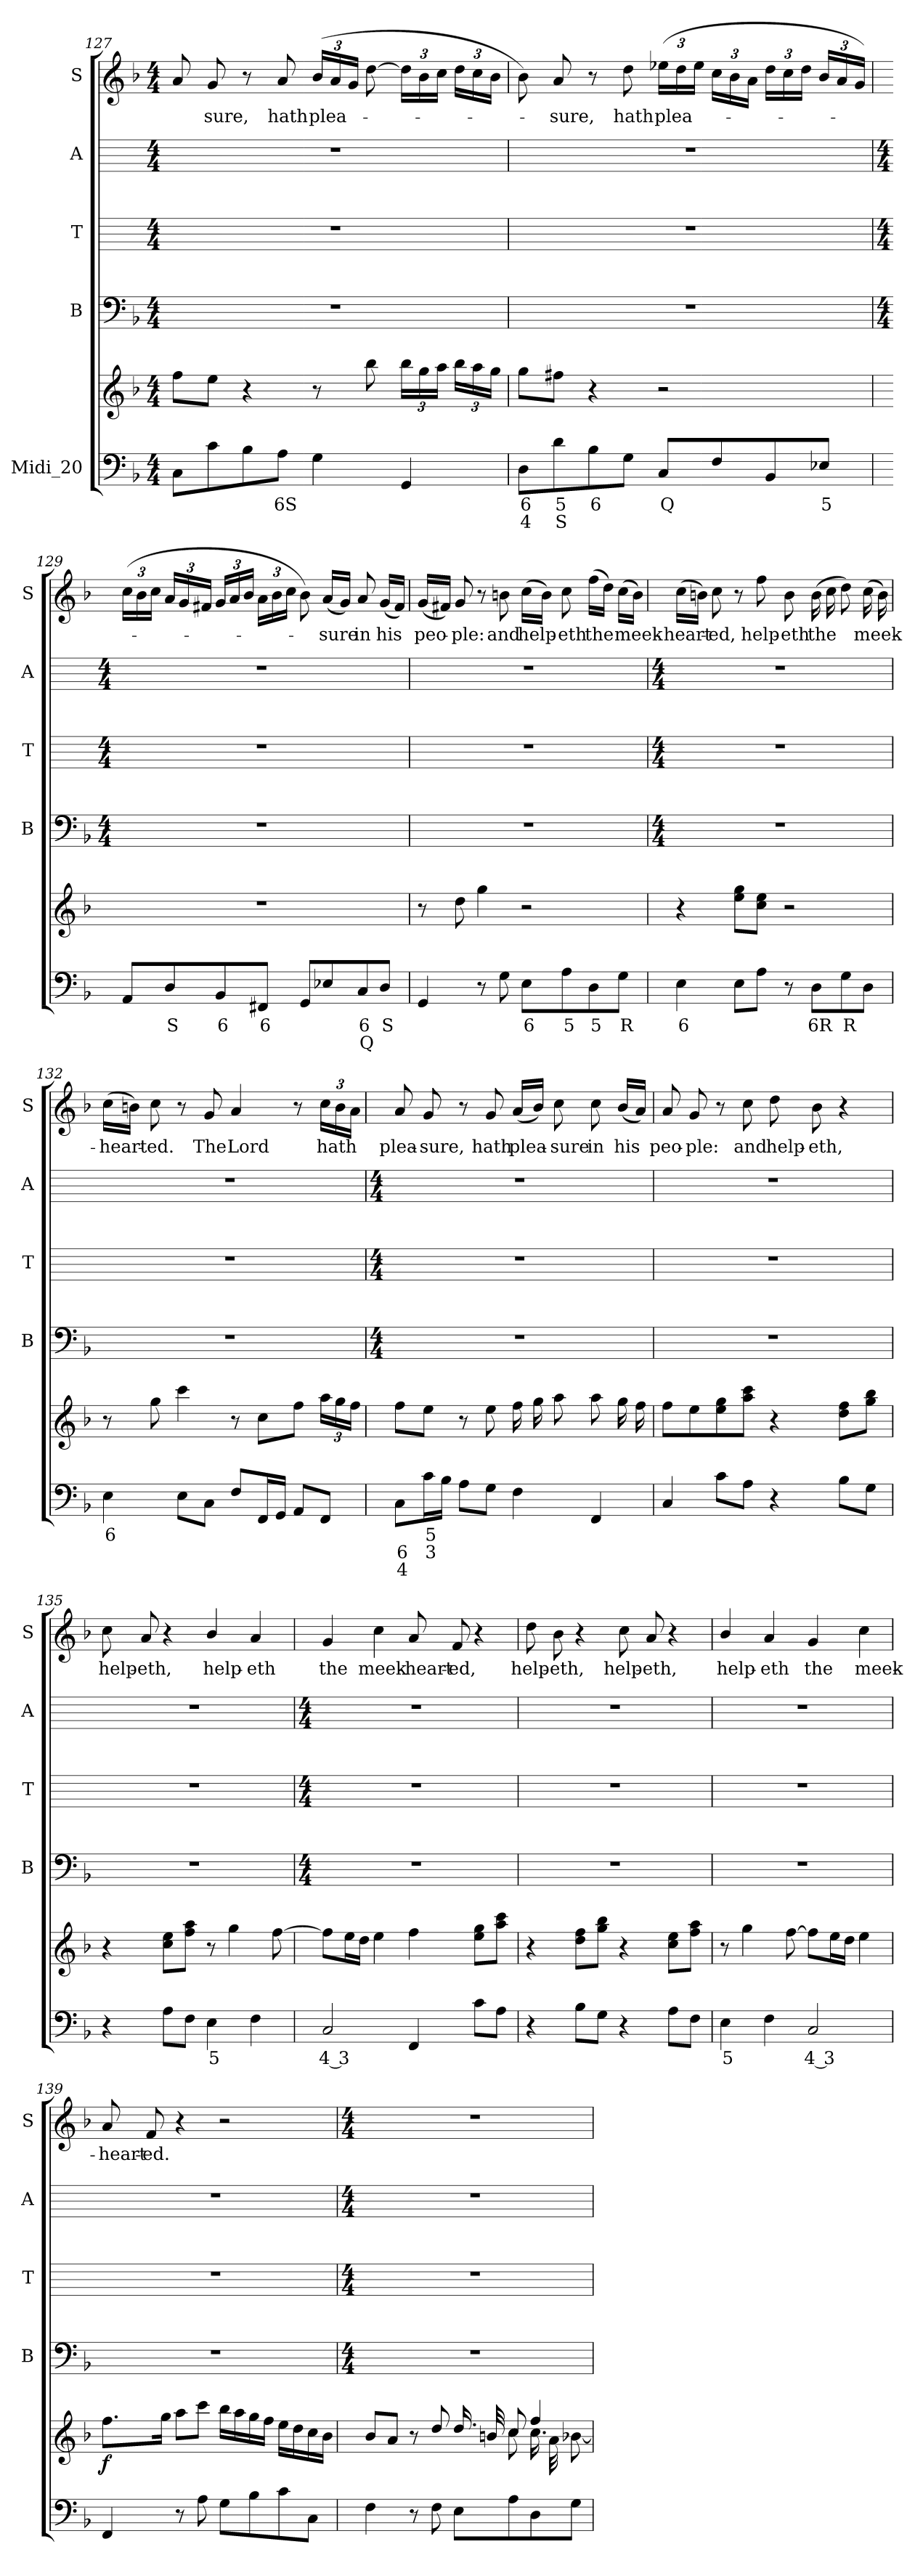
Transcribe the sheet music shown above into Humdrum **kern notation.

**kern	**text	**text	**text	**kern	**dynam	**kern	**kern	**kern	**kern	**text
*part5	*part5	*part5	*part5	*part5	*part5	*part4	*part3	*part2	*part1	*part1
*staff6	*staff6	*staff6	*staff6	*staff5	*staff5/6	*staff4	*staff3	*staff2	*staff1	*staff1
*I"Midi_20	*	*	*	*	*	*I"B	*I"T	*I"A	*I"S	*
*	*	*	*	*	*	*I'B	*I'T	*I'A	*I'S	*
!!LO:LB:g=z
*clefF4	*	*	*	*clefG2	*	*clefF4	*	*	*clefG2	*
*k[b-]	*	*	*	*k[b-]	*	*k[b-]	*	*	*k[b-]	*
*F:	*	*	*	*F:	*	*F:	*	*	*F:	*
*M4/4	*	*	*	*M4/4	*	*M4/4	*M4/4	*M4/4	*M4/4	*
=127	=127	=127	=127	=127	=127	=127	=127	=127	=127	=127
8CL	.	.	.	8ffL	.	1r	1r	1r	8a	.
!	!	!	!	!	!	!	!	!	!	!LO:LY:b
8c	.	.	.	8eeJ	.	.	.	.	8g	sure,
8B-	.	.	.	4r	.	.	.	.	8r	.
!	!LO:LY:b	!	!	!	!	!	!	!	!	!LO:LY:b
8AJ	6S	.	.	.	.	.	.	.	8a	hath
!	!	!	!	!	!	!	!	!	!	!LO:LY:b
4G	.	.	.	8r	.	.	.	.	(>24b-LL	plea-
.	.	.	.	.	.	.	.	.	24a	.
.	.	.	.	.	.	.	.	.	24gJJ	.
.	.	.	.	8bb-	.	.	.	.	[8dd	.
4GG	.	.	.	24bb-LL	.	.	.	.	24ddLL]	.
.	.	.	.	24gg	.	.	.	.	24b-	.
.	.	.	.	24aaJJ	.	.	.	.	24ccJJ	.
.	.	.	.	24bb-LL	.	.	.	.	24ddLL	.
.	.	.	.	24aa	.	.	.	.	24cc	.
.	.	.	.	24ggJJ	.	.	.	.	24b-JJ	.
=128	=128	=128	=128	=128	=128	=128	=128	=128	=128	=128
!	!LO:LY:b	!LO:LY:b	!	!	!	!	!	!	!	!
8DL	6	4	.	8ggL	.	1r	1r	1r	8b-)	.
!	!LO:LY:b	!LO:LY:b	!	!	!	!	!	!	!	!LO:LY:b
8d	5	S	.	8ff#XJ	.	.	.	.	8a	sure,
!	!LO:LY:b	!	!	!	!	!	!	!	!	!
8B-	6	.	.	4r	.	.	.	.	8r	.
!	!	!	!	!	!	!	!	!	!	!LO:LY:b
8GJ	.	.	.	.	.	.	.	.	8dd	hath
!	!LO:LY:b	!	!	!	!	!	!	!	!	!LO:LY:b
8C/L	Q	.	.	2r	.	.	.	.	(>24ee-XLL	plea-
.	.	.	.	.	.	.	.	.	24dd	.
.	.	.	.	.	.	.	.	.	24ee-JJ	.
8F/	.	.	.	.	.	.	.	.	24ccLL	.
.	.	.	.	.	.	.	.	.	24b-	.
.	.	.	.	.	.	.	.	.	24aJJ	.
8BB-/	.	.	.	.	.	.	.	.	24ddLL	.
.	.	.	.	.	.	.	.	.	24cc	.
.	.	.	.	.	.	.	.	.	24ddJJ	.
!	!LO:LY:b	!	!	!	!	!	!	!	!	!
8E-X/J	5	.	.	.	.	.	.	.	24b-LL	.
.	.	.	.	.	.	.	.	.	24a	.
.	.	.	.	.	.	.	.	.	24gJJ)	.
!!LO:LB:g=z
=129	=129	=129	=129	=129	=129	=129	=129	=129	=129	=129
*	*	*	*	*	*	*M4/4	*M4/4	*M4/4	*	*
8AAL	.	.	.	1r	.	1r	1r	1r	(>24ccLL	.
.	.	.	.	.	.	.	.	.	24b-	.
.	.	.	.	.	.	.	.	.	24ccJJ	.
!	!LO:LY:b	!	!	!	!	!	!	!	!	!
8D	S	.	.	.	.	.	.	.	24aLL	.
.	.	.	.	.	.	.	.	.	24g	.
.	.	.	.	.	.	.	.	.	24f#XJJ	.
!	!LO:LY:b	!	!	!	!	!	!	!	!	!
8BB-	6	.	.	.	.	.	.	.	24gLL	.
.	.	.	.	.	.	.	.	.	24a	.
.	.	.	.	.	.	.	.	.	24b-JJ	.
!	!LO:LY:b	!	!	!	!	!	!	!	!	!
8FF#XJ	6	.	.	.	.	.	.	.	24aLL	.
.	.	.	.	.	.	.	.	.	24b-	.
.	.	.	.	.	.	.	.	.	24ccJJ	.
8GGL	.	.	.	.	.	.	.	.	8b-)	.
!	!	!	!	!	!	!	!	!	!	!LO:LY:b
8E-X	.	.	.	.	.	.	.	.	(<16aLL	sure
.	.	.	.	.	.	.	.	.	16gJJ)	.
!	!LO:LY:b	!LO:LY:b	!	!	!	!	!	!	!	!LO:LY:b
8C	6	Q	.	.	.	.	.	.	8a	in
!	!LO:LY:b	!	!	!	!	!	!	!	!	!LO:LY:b
8DJ	S	.	.	.	.	.	.	.	(<16gLL	his
.	.	.	.	.	.	.	.	.	16f#JJ)	.
=130	=130	=130	=130	=130	=130	=130	=130	=130	=130	=130
!	!	!	!	!	!	!	!	!	!	!LO:LY:b
4GG	.	.	.	8r	.	1r	1r	1r	(<16gLL	peo-
.	.	.	.	.	.	.	.	.	16f#XJJ)	.
!	!	!	!	!	!	!	!	!	!	!LO:LY:b
.	.	.	.	8dd	.	.	.	.	8g	ple:
8r	.	.	.	4gg	.	.	.	.	8r	.
!	!	!	!	!	!	!	!	!	!	!LO:LY:b
8G	.	.	.	.	.	.	.	.	8bn	and
!	!LO:LY:b	!	!	!	!	!	!	!	!	!LO:LY:b
8EL	6	.	.	2r	.	.	.	.	(>16ccLL	help-
.	.	.	.	.	.	.	.	.	16bJJ)	.
!	!LO:LY:b	!	!	!	!	!	!	!	!	!LO:LY:b
8A	5	.	.	.	.	.	.	.	8cc	eth
!	!LO:LY:b	!	!	!	!	!	!	!	!	!LO:LY:b
8D	5	.	.	.	.	.	.	.	(>16ffLL	the
.	.	.	.	.	.	.	.	.	16ddJJ)	.
!	!LO:LY:b	!	!	!	!	!	!	!	!	!LO:LY:b
8GJ	R	.	.	.	.	.	.	.	(>16ccLL	meek-
.	.	.	.	.	.	.	.	.	16bJJ)	.
!!LO:LB:g=z
=131	=131	=131	=131	=131	=131	=131	=131	=131	=131	=131
*	*	*	*	*	*	*M4/4	*M4/4	*M4/4	*	*
!	!LO:LY:b	!	!	!	!	!	!	!	!	!LO:LY:b
4E	6	.	.	4r	.	1r	1r	1r	(>16ccLL	heart-
.	.	.	.	.	.	.	.	.	16bnJJ)	.
!	!	!	!	!	!	!	!	!	!	!LO:LY:b
.	.	.	.	.	.	.	.	.	8cc	ed,
8EL	.	.	.	8ee 8ggL	.	.	.	.	8r	.
!	!	!	!	!	!	!	!	!	!	!LO:LY:b
8AJ	.	.	.	8cc 8eeJ	.	.	.	.	8ff	help-
!	!	!	!	!	!	!	!	!	!	!LO:LY:b
8r	.	.	.	2r	.	.	.	.	8b	-eth
!	!LO:LY:b	!	!	!	!	!	!	!	!	!LO:LY:b
8DL	6R	.	.	.	.	.	.	.	(>16bLL	the
.	.	.	.	.	.	.	.	.	16cc	.
!	!LO:LY:b	!	!	!	!	!	!	!	!	!
8G	R	.	.	.	.	.	.	.	8ddJ)	.
!	!	!	!	!	!	!	!	!	!	!LO:LY:b
8DJ	.	.	.	.	.	.	.	.	(>16ccLL	meek-
.	.	.	.	.	.	.	.	.	16bJJ)	.
=132	=132	=132	=132	=132	=132	=132	=132	=132	=132	=132
!	!LO:LY:b	!	!	!	!	!	!	!	!	!LO:LY:b
4E	6	.	.	8r	.	1r	1r	1r	(>16ccLL	heart-
.	.	.	.	.	.	.	.	.	16bnJJ)	.
!	!	!	!	!	!	!	!	!	!	!LO:LY:b
.	.	.	.	8gg	.	.	.	.	8cc	ed.
8EL	.	.	.	4ccc	.	.	.	.	8r	.
!	!	!	!	!	!	!	!	!	!	!LO:LY:b
8CJ	.	.	.	.	.	.	.	.	8g	The
!	!	!	!	!	!	!	!	!	!	!LO:LY:b
8FL	.	.	.	8r	.	.	.	.	4a	Lord
16FFL	.	.	.	8ccL	.	.	.	.	.	.
16GGJJ	.	.	.	.	.	.	.	.	.	.
8AAL	.	.	.	8ffJ	.	.	.	.	8r	.
!	!	!	!	!	!	!	!	!	!	!LO:LY:b
8FFJ	.	.	.	24aaLL	.	.	.	.	24ccLL	hath
.	.	.	.	24gg	.	.	.	.	24b	.
.	.	.	.	24ffJJ	.	.	.	.	24aJJ	.
!!LO:LB:g=z
=133	=133	=133	=133	=133	=133	=133	=133	=133	=133	=133
*	*	*	*	*	*	*M4/4	*M4/4	*M4/4	*	*
!	!	!LO:LY:b	!LO:LY:b	!	!	!	!	!	!	!LO:LY:b
8CL	.	6	4	8ffL	.	1r	1r	1r	8a	plea-
!	!LO:LY:b	!LO:LY:b	!	!	!	!	!	!	!	!LO:LY:b
16cL	5	3	.	8eeJ	.	.	.	.	8g	-sure,
16B-JJ	.	.	.	.	.	.	.	.	.	.
8AL	.	.	.	8r	.	.	.	.	8r	.
!	!	!	!	!	!	!	!	!	!	!LO:LY:b
8GJ	.	.	.	8ee	.	.	.	.	8g	hath
!	!	!	!	!	!	!	!	!	!	!LO:LY:b
4F	.	.	.	16ffLL	.	.	.	.	(<16aLL	plea-
.	.	.	.	16gg	.	.	.	.	16b-JJ)	.
!	!	!	!	!	!	!	!	!	!	!LO:LY:b
.	.	.	.	8aaJ	.	.	.	.	8cc	sure
!	!	!	!	!	!	!	!	!	!	!LO:LY:b
4FF	.	.	.	8aaL	.	.	.	.	8cc	in
!	!	!	!	!	!	!	!	!	!	!LO:LY:b
.	.	.	.	16ggL	.	.	.	.	(<16b-LL	his
.	.	.	.	16ffJJ	.	.	.	.	16aJJ)	.
=134	=134	=134	=134	=134	=134	=134	=134	=134	=134	=134
!	!	!	!	!	!	!	!	!	!	!LO:LY:b
4C	.	.	.	8ffL	.	1r	1r	1r	8a	peo-
!	!	!	!	!	!	!	!	!	!	!LO:LY:b
.	.	.	.	8ee	.	.	.	.	8g	-ple:
8cL	.	.	.	8ee 8gg	.	.	.	.	8r	.
!	!	!	!	!	!	!	!	!	!	!LO:LY:b
8AJ	.	.	.	8aa 8cccJ	.	.	.	.	8cc	and
!	!	!	!	!	!	!	!	!	!	!LO:LY:b
4r	.	.	.	4r	.	.	.	.	8dd	help-
!	!	!	!	!	!	!	!	!	!	!LO:LY:b
.	.	.	.	.	.	.	.	.	8b-	-eth,
8B-L	.	.	.	8dd 8ffL	.	.	.	.	4r	.
8GJ	.	.	.	8gg 8bb-J	.	.	.	.	.	.
=135	=135	=135	=135	=135	=135	=135	=135	=135	=135	=135
!	!	!	!	!	!	!	!	!	!	!LO:LY:b
4r	.	.	.	4r	.	1r	1r	1r	8cc	help-
!	!	!	!	!	!	!	!	!	!	!LO:LY:b
.	.	.	.	.	.	.	.	.	8a	-eth,
8AL	.	.	.	8cc 8eeL	.	.	.	.	4r	.
8FJ	.	.	.	8ff 8aaJ	.	.	.	.	.	.
!	!LO:LY:b	!	!	!	!	!	!	!	!	!LO:LY:b
4E	5	.	.	8r	.	.	.	.	4b-/	help-
.	.	.	.	4gg	.	.	.	.	.	.
!	!	!	!	!	!	!	!	!	!	!LO:LY:b
4F	.	.	.	.	.	.	.	.	4a	-eth
.	.	.	.	[8ff	.	.	.	.	.	.
!!LO:LB:g=z
=136	=136	=136	=136	=136	=136	=136	=136	=136	=136	=136
*	*	*	*	*	*	*M4/4	*M4/4	*M4/4	*	*
!	!LO:LY:b	!	!	!	!	!	!	!	!	!LO:LY:b
2C	4 3	.	.	8ffL]	.	1r	1r	1r	4g	the
.	.	.	.	16eeL	.	.	.	.	.	.
.	.	.	.	16ddJJ	.	.	.	.	.	.
!	!	!	!	!	!	!	!	!	!	!LO:LY:b
.	.	.	.	4ee	.	.	.	.	4cc	meek-
!	!	!	!	!	!	!	!	!	!	!LO:LY:b
4FF	.	.	.	4ff	.	.	.	.	8a	-heart-
!	!	!	!	!	!	!	!	!	!	!LO:LY:b
.	.	.	.	.	.	.	.	.	8f	-ed,
8cL	.	.	.	8ee 8ggL	.	.	.	.	4r	.
8AJ	.	.	.	8aa 8cccJ	.	.	.	.	.	.
=137	=137	=137	=137	=137	=137	=137	=137	=137	=137	=137
!	!	!	!	!	!	!	!	!	!	!LO:LY:b
4r	.	.	.	4r	.	1r	1r	1r	8dd	help-
!	!	!	!	!	!	!	!	!	!	!LO:LY:b
.	.	.	.	.	.	.	.	.	8b-	-eth,
8B-L	.	.	.	8dd 8ffL	.	.	.	.	4r	.
8GJ	.	.	.	8gg 8bb-J	.	.	.	.	.	.
!	!	!	!	!	!	!	!	!	!	!LO:LY:b
4r	.	.	.	4r	.	.	.	.	8cc	help-
!	!	!	!	!	!	!	!	!	!	!LO:LY:b
.	.	.	.	.	.	.	.	.	8a	-eth,
8AL	.	.	.	8cc 8eeL	.	.	.	.	4r	.
8FJ	.	.	.	8ff 8aaJ	.	.	.	.	.	.
=138	=138	=138	=138	=138	=138	=138	=138	=138	=138	=138
!	!LO:LY:b	!	!	!	!	!	!	!	!	!LO:LY:b
4E	5	.	.	8r	.	1r	1r	1r	4b-/	help-
.	.	.	.	4gg	.	.	.	.	.	.
!	!	!	!	!	!	!	!	!	!	!LO:LY:b
4F	.	.	.	.	.	.	.	.	4a	-eth
.	.	.	.	[8ff	.	.	.	.	.	.
!	!LO:LY:b	!	!	!	!	!	!	!	!	!LO:LY:b
2C	4 3	.	.	8ffL]	.	.	.	.	4g	the
.	.	.	.	16eeL	.	.	.	.	.	.
.	.	.	.	16ddJJ	.	.	.	.	.	.
!	!	!	!	!	!	!	!	!	!	!LO:LY:b
.	.	.	.	4ee	.	.	.	.	4cc	meek-
=139	=139	=139	=139	=139	=139	=139	=139	=139	=139	=139
!	!	!	!	!	!LO:DY:b	!	!	!	!	!LO:LY:b
4FF	.	.	.	8.ffL	f	1r	1r	1r	8a	-heart-
!	!	!	!	!	!	!	!	!	!	!LO:LY:b
.	.	.	.	.	.	.	.	.	8f	-ed.
.	.	.	.	16ggJ	.	.	.	.	.	.
8r	.	.	.	8aaL	.	.	.	.	4r	.
8A	.	.	.	8cccJ	.	.	.	.	.	.
8GL	.	.	.	16bb-LL	.	.	.	.	2r	.
.	.	.	.	16aa	.	.	.	.	.	.
8B-	.	.	.	16gg	.	.	.	.	.	.
.	.	.	.	16ffJJ	.	.	.	.	.	.
8c	.	.	.	16eeLL	.	.	.	.	.	.
.	.	.	.	16dd	.	.	.	.	.	.
8CJ	.	.	.	16cc	.	.	.	.	.	.
.	.	.	.	16b-JJ	.	.	.	.	.	.
!!LO:LB:g=z
=140	=140	=140	=140	=140	=140	=140	=140	=140	=140	=140
*	*	*	*	*	*	*M4/4	*M4/4	*M4/4	*M4/4	*
*	*	*	*	*^	*	*	*	*	*	*
4F	.	.	.	8b-/L	2ryy	.	1r	1r	1r	1r	.
.	.	.	.	8a/J	.	.	.	.	.	.	.
8r	.	.	.	8r	.	.	.	.	.	.	.
8F	.	.	.	8dd/	.	.	.	.	.	.	.
8EL	.	.	.	16.dd/LL	8ryy	.	.	.	.	.	.
.	.	.	.	32bn/L	.	.	.	.	.	.	.
8A	.	.	.	8cc/J	8cc\L	.	.	.	.	.	.
8D	.	.	.	4ff/	16.cc\L	.	.	.	.	.	.
.	.	.	.	.	32a\L	.	.	.	.	.	.
8GJ	.	.	.	.	[8b-X\J	.	.	.	.	.	.
*	*	*	*	*v	*v	*	*	*	*	*	*
=	=	=	=	=	=	=	=	=	=	=
*-	*-	*-	*-	*-	*-	*-	*-	*-	*-	*-
